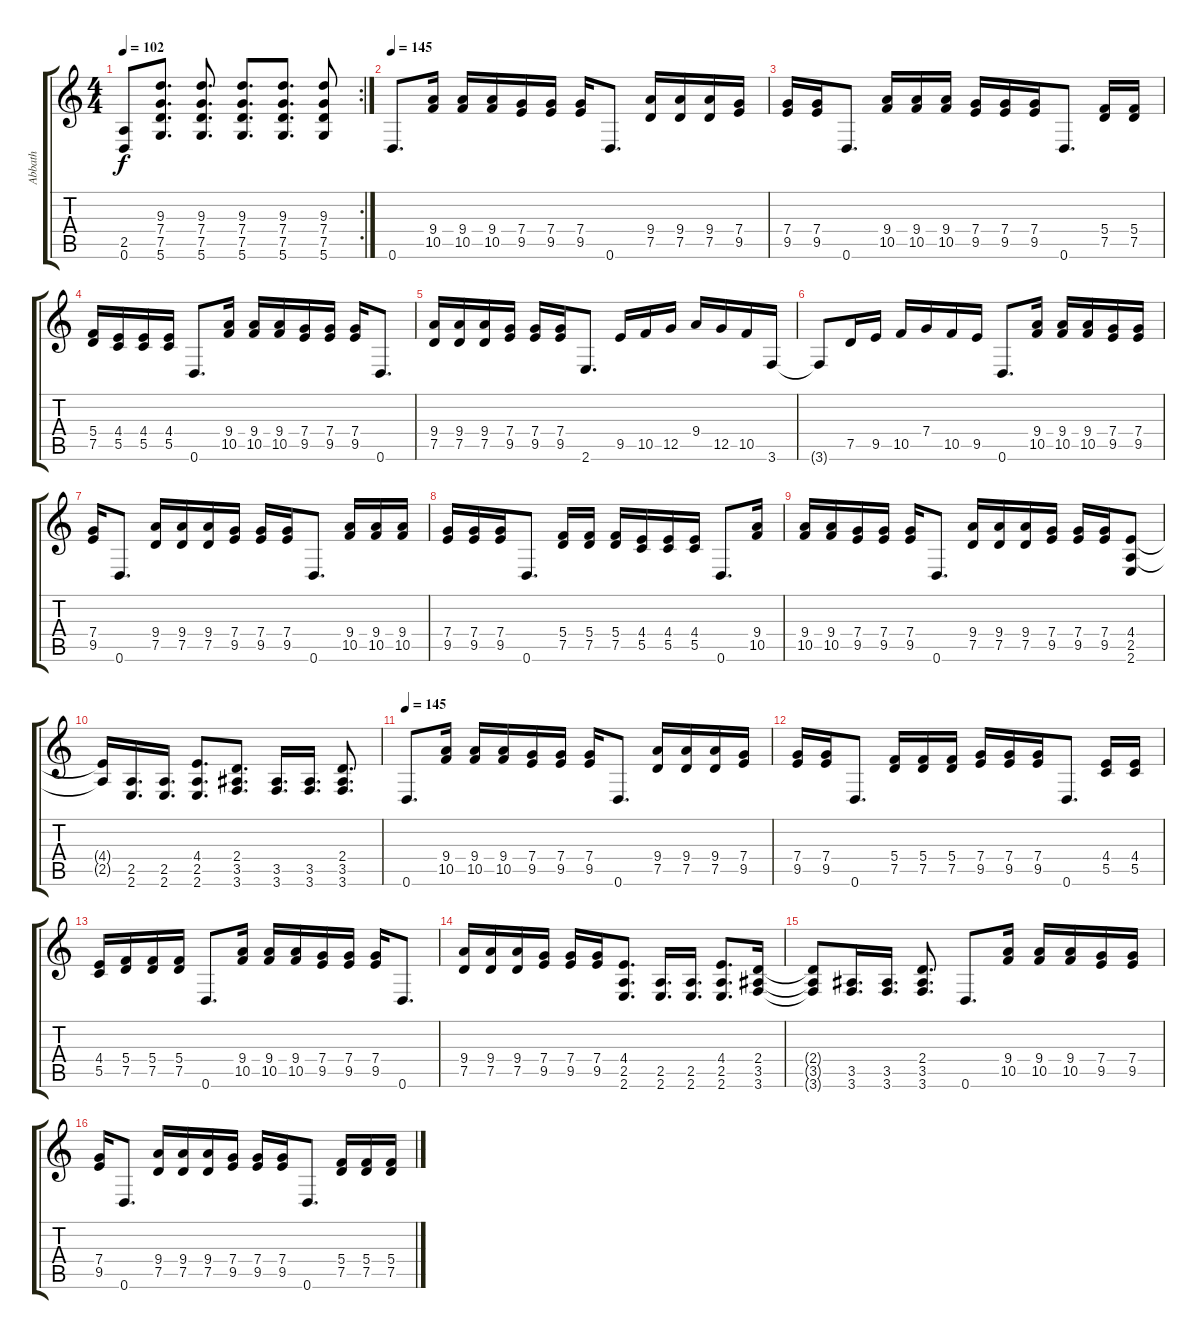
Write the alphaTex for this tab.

\track ("Abbath" "Abbath") {instrument distortionguitar}
\staff {score tabs}
\tuning (D4 A3 F3 C3 G2 D2) {hide}
\rc 2
\ts (4 4)
\tempo 102
\clef g2
\ks c
(2.5 0.6).8{dy f} (9.3 7.4 7.5 5.6).8{d} (9.3 7.4 7.5 5.6).8{d} (9.3 7.4 7.5 5.6).8{d} (9.3 7.4 7.5 5.6).8{d} (9.3 7.4 7.5 5.6).8 |
\tempo 145
0.6.8{d} (9.4 10.5).16 (9.4 10.5).16 (9.4 10.5).16 (7.4 9.5).16 (7.4 9.5).16 (7.4 9.5).16 0.6.8{d} (9.4 7.5).16 (9.4 7.5).16 (9.4 7.5).16 (7.4 9.5).16 |
(7.4 9.5).16 (7.4 9.5).16 0.6.8{d} (9.4 10.5).16 (9.4 10.5).16 (9.4 10.5).16 (7.4 9.5).16 (7.4 9.5).16 (7.4 9.5).16 0.6.8{d} (5.4 7.5).16 (5.4 7.5).16 |
(5.4 7.5).16 (4.4 5.5).16 (4.4 5.5).16 (4.4 5.5).16 0.6.8{d} (9.4 10.5).16 (9.4 10.5).16 (9.4 10.5).16 (7.4 9.5).16 (7.4 9.5).16 (7.4 9.5).16 0.6.8{d} |
(9.4 7.5).16 (9.4 7.5).16 (9.4 7.5).16 (7.4 9.5).16 (7.4 9.5).16 (7.4 9.5).16 2.6.8{d} 9.5.16 10.5.16 12.5.16 9.4.16 12.5.16 10.5.16 3.6.16 |
3.6{t}.8 7.5.16 9.5.16 10.5.16 7.4.16 10.5.16 9.5.16 0.6.8{d} (9.4 10.5).16 (9.4 10.5).16 (9.4 10.5).16 (7.4 9.5).16 (7.4 9.5).16 |
(7.4 9.5).16 0.6.8{d} (9.4 7.5).16 (9.4 7.5).16 (9.4 7.5).16 (7.4 9.5).16 (7.4 9.5).16 (7.4 9.5).16 0.6.8{d} (9.4 10.5).16 (9.4 10.5).16 (9.4 10.5).16 |
(7.4 9.5).16 (7.4 9.5).16 (7.4 9.5).16 0.6.8{d} (5.4 7.5).16 (5.4 7.5).16 (5.4 7.5).16 (4.4 5.5).16 (4.4 5.5).16 (4.4 5.5).16 0.6.8{d} (9.4 10.5).16 |
(9.4 10.5).16 (9.4 10.5).16 (7.4 9.5).16 (7.4 9.5).16 (7.4 9.5).16 0.6.8{d} (9.4 7.5).16 (9.4 7.5).16 (9.4 7.5).16 (7.4 9.5).16 (7.4 9.5).16 (7.4 9.5).16 (4.4 2.5 2.6).8 |
(4.4{t} 2.5{t}).16 (2.5 2.6).16{d} (2.5 2.6).16{d} (4.4 2.5 2.6).8{d} (2.4 3.5 3.6).8{d} (3.5 3.6).16{d} (3.5 3.6).16{d} (2.4 3.5 3.6).8{d} |
\tempo 145
0.6.8{d} (9.4 10.5).16 (9.4 10.5).16 (9.4 10.5).16 (7.4 9.5).16 (7.4 9.5).16 (7.4 9.5).16 0.6.8{d} (9.4 7.5).16 (9.4 7.5).16 (9.4 7.5).16 (7.4 9.5).16 |
(7.4 9.5).16 (7.4 9.5).16 0.6.8{d} (5.4 7.5).16 (5.4 7.5).16 (5.4 7.5).16 (7.4 9.5).16 (7.4 9.5).16 (7.4 9.5).16 0.6.8{d} (4.4 5.5).16 (4.4 5.5).16 |
(4.4 5.5).16 (5.4 7.5).16 (5.4 7.5).16 (5.4 7.5).16 0.6.8{d} (9.4 10.5).16 (9.4 10.5).16 (9.4 10.5).16 (7.4 9.5).16 (7.4 9.5).16 (7.4 9.5).16 0.6.8{d} |
(9.4 7.5).16 (9.4 7.5).16 (9.4 7.5).16 (7.4 9.5).16 (7.4 9.5).16 (7.4 9.5).16 (4.4 2.5 2.6).8{d} (2.5 2.6).16{d} (2.5 2.6).16{d} (4.4 2.5 2.6).8{d} (2.4 3.5 3.6).16 |
(2.4{t} 3.5{t} 3.6{t}).8 (3.5 3.6).16{d} (3.5 3.6).16{d} (2.4 3.5 3.6).8{d} 0.6.8{d} (9.4 10.5).16 (9.4 10.5).16 (9.4 10.5).16 (7.4 9.5).16 (7.4 9.5).16 |
(7.4 9.5).16 0.6.8{d} (9.4 7.5).16 (9.4 7.5).16 (9.4 7.5).16 (7.4 9.5).16 (7.4 9.5).16 (7.4 9.5).16 0.6.8{d} (5.4 7.5).16 (5.4 7.5).16 (5.4 7.5).16
